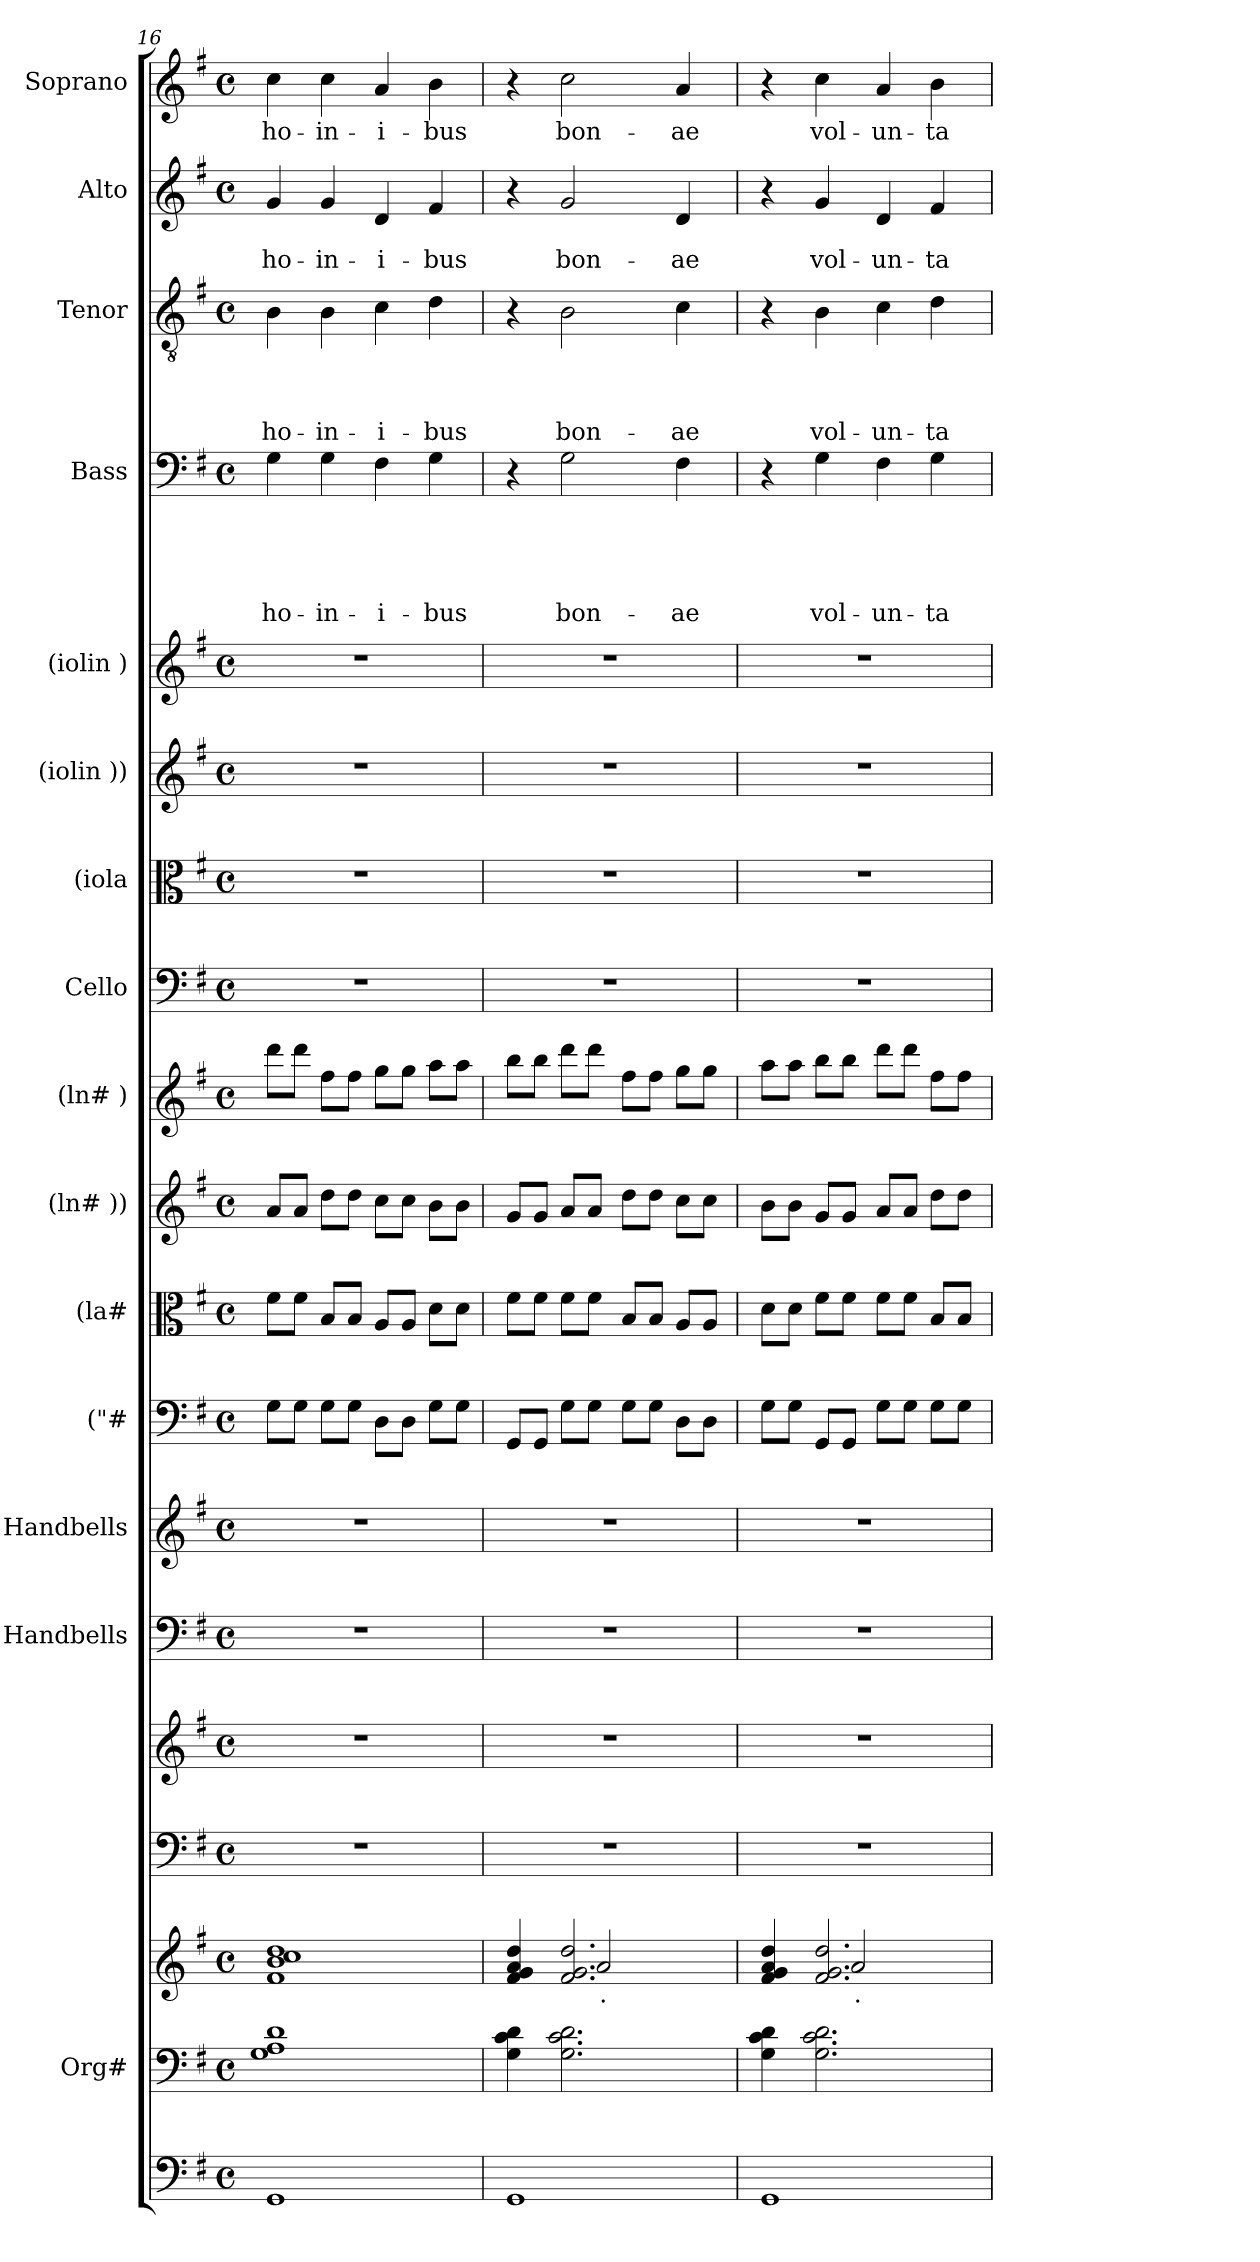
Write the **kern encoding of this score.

**kern	**kern	**kern	**kern	**kern	**kern	**kern	**kern	**kern	**kern	**kern	**kern	**kern	**kern	**kern	**kern	**text	**text	**text	**text	**text	**kern	**text	**text	**text	**text	**kern	**text	**text	**kern	**text
*part18	*part17	*part17	*part16	*part15	*part14	*part13	*part12	*part11	*part10	*part9	*part8	*part7	*part6	*part5	*part4	*part4	*part4	*part4	*part4	*part4	*part3	*part3	*part3	*part3	*part3	*part2	*part2	*part2	*part1	*part1
*staff19	*staff18	*staff17	*staff16	*staff15	*staff14	*staff13	*staff12	*staff11	*staff10	*staff9	*staff8	*staff7	*staff6	*staff5	*staff4	*staff4	*staff4	*staff4	*staff4	*staff4	*staff3	*staff3	*staff3	*staff3	*staff3	*staff2	*staff2	*staff2	*staff1	*staff1
*	*I"Org#	*	*	*	*I"Handbells	*I"Handbells	*I"("#	*I"(la#	*I"(ln# ))	*I"(ln# )	*I"Cello	*I"(iola	*I"(iolin ))	*I"(iolin )	*I"Bass	*	*	*	*	*	*I"Tenor	*	*	*	*	*I"Alto	*	*	*I"Soprano	*
*	*	*	*	*	*	*	*	*I'(la#	*I'(ln# ))	*I'(ln# )	*	*	*	*	*I'B	*	*	*	*	*	*I'T	*	*	*	*	*I'A	*	*	*I'S	*
*clefF4	*clefF4	*clefG2	*clefF4	*clefG2	*clefF4	*clefG2	*clefF4	*clefC3	*clefG2	*clefG2	*clefF4	*clefC3	*clefG2	*clefG2	*clefF4	*	*	*	*	*	*clefGv2	*	*	*	*	*clefG2	*	*	*clefG2	*
*k[f#]	*k[f#]	*k[f#]	*k[f#]	*k[f#]	*k[f#]	*k[f#]	*k[f#]	*k[f#]	*k[f#]	*k[f#]	*k[f#]	*k[f#]	*k[f#]	*k[f#]	*k[f#]	*	*	*	*	*	*k[f#]	*	*	*	*	*k[f#]	*	*	*k[f#]	*
*G:	*G:	*G:	*G:	*G:	*G:	*G:	*G:	*G:	*G:	*G:	*G:	*G:	*G:	*G:	*G:	*	*	*	*	*	*G:	*	*	*	*	*G:	*	*	*G:	*
*M4/4	*M4/4	*M4/4	*M4/4	*M4/4	*M4/4	*M4/4	*M4/4	*M4/4	*M4/4	*M4/4	*M4/4	*M4/4	*M4/4	*M4/4	*M4/4	*	*	*	*	*	*M4/4	*	*	*	*	*M4/4	*	*	*M4/4	*
*met(c)	*met(c)	*met(c)	*met(c)	*met(c)	*met(c)	*met(c)	*met(c)	*met(c)	*met(c)	*met(c)	*met(c)	*met(c)	*met(c)	*met(c)	*met(c)	*	*	*	*	*	*met(c)	*	*	*	*	*met(c)	*	*	*met(c)	*
=16	=16	=16	=16	=16	=16	=16	=16	=16	=16	=16	=16	=16	=16	=16	=16	=16	=16	=16	=16	=16	=16	=16	=16	=16	=16	=16	=16	=16	=16	=16
!	!	!	!	!	!	!	!	!	!	!	!	!	!	!	!	!	!	!	!	!LO:LY:b:rj	!	!	!	!	!LO:LY:b:rj	!	!	!LO:LY:b:rj	!	!LO:LY:b:rj
1GG	1G 1A 1d	1f# 1b 1cc 1dd	1r	1r	1r	1r	8G\L	8f#\L	8a/L	8ddd\L	1r	1r	1r	1r	4G\	.	.	.	.	ho-	4B\	.	.	.	ho-	4g/	.	ho-	4cc\	ho-
.	.	.	.	.	.	.	8G\J	8f#\J	8a/J	8ddd\J	.	.	.	.	.	.	.	.	.	.	.	.	.	.	.	.	.	.	.	.
!	!	!	!	!	!	!	!	!	!	!	!	!	!	!	!	!	!	!	!	!LO:LY:b	!	!	!	!	!LO:LY:b	!	!	!LO:LY:b	!	!LO:LY:b
.	.	.	.	.	.	.	8G\L	8B/L	8dd\L	8ff#\L	.	.	.	.	4G\	.	.	.	.	-in-	4B\	.	.	.	-in-	4g/	.	-in-	4cc\	-in-
.	.	.	.	.	.	.	8G\J	8B/J	8dd\J	8ff#\J	.	.	.	.	.	.	.	.	.	.	.	.	.	.	.	.	.	.	.	.
!	!	!	!	!	!	!	!	!	!	!	!	!	!	!	!	!	!	!	!	!LO:LY:b	!	!	!	!	!LO:LY:b	!	!	!LO:LY:b	!	!LO:LY:b
.	.	.	.	.	.	.	8D\L	8A/L	8cc\L	8gg\L	.	.	.	.	4F#\	.	.	.	.	-i-	4c\	.	.	.	-i-	4d/	.	-i-	4a/	-i-
.	.	.	.	.	.	.	8D\J	8A/J	8cc\J	8gg\J	.	.	.	.	.	.	.	.	.	.	.	.	.	.	.	.	.	.	.	.
!	!	!	!	!	!	!	!	!	!	!	!	!	!	!	!	!	!	!	!	!LO:LY:b	!	!	!	!	!LO:LY:b	!	!	!LO:LY:b	!	!LO:LY:b
.	.	.	.	.	.	.	8G\L	8d\L	8b\L	8aa\L	.	.	.	.	4G\	.	.	.	.	-bus	4d\	.	.	.	-bus	4f#/	.	-bus	4b\	-bus
.	.	.	.	.	.	.	8G\J	8d\J	8b\J	8aa\J	.	.	.	.	.	.	.	.	.	.	.	.	.	.	.	.	.	.	.	.
=17	=17	=17	=17	=17	=17	=17	=17	=17	=17	=17	=17	=17	=17	=17	=17	=17	=17	=17	=17	=17	=17	=17	=17	=17	=17	=17	=17	=17	=17	=17
*	*	*^	*	*	*	*	*	*	*	*	*	*	*	*	*	*	*	*	*	*	*	*	*	*	*	*	*	*	*	*
*	*	*	*^	*	*	*	*	*	*	*	*	*	*	*	*	*	*	*	*	*	*	*	*	*	*	*	*	*	*	*	*
1GG	4G\ 4c\ 4d\	4f#/ 4g/ 4a/ 4dd/	4ryy	4ryy	1r	1r	1r	1r	8GG/L	8f#\L	8g/L	8bb\L	1r	1r	1r	1r	4r	.	.	.	.	.	4r	.	.	.	.	4r	.	.	4r	.
.	.	.	.	.	.	.	.	.	8GG/J	8f#\J	8g/J	8bb\J	.	.	.	.	.	.	.	.	.	.	.	.	.	.	.	.	.	.	.	.
!	!	!	!	!	!	!	!	!	!	!	!	!	!	!	!	!	!	!	!	!	!	!LO:LY:b	!	!	!	!	!LO:LY:b	!	!	!LO:LY:b	!	!LO:LY:b
.	2.G\ 2.c\ 2.d\	2.f#/ 2.g/ 2.dd/	2a/	8ryy	.	.	.	.	8G\L	8f#\L	8a/L	8ddd\L	.	.	.	.	2G\	.	.	.	.	bon-	2B\	.	.	.	bon-	2g/	.	bon-	2cc\	bon-
.	.	.	.	32ryy	.	.	.	.	8G\J	8f#\J	8a/J	8ddd\J	.	.	.	.	.	.	.	.	.	.	.	.	.	.	.	.	.	.	.	.
!	!	!	!	!LO:TX:b:t=.	!	!	!	!	!	!	!	!	!	!	!	!	!	!	!	!	!	!	!	!	!	!	!	!	!	!	!	!
.	.	.	.	2ryy	.	.	.	.	.	.	.	.	.	.	.	.	.	.	.	.	.	.	.	.	.	.	.	.	.	.	.	.
.	.	.	.	.	.	.	.	.	8G\L	8B/L	8dd\L	8ff#\L	.	.	.	.	.	.	.	.	.	.	.	.	.	.	.	.	.	.	.	.
.	.	.	.	.	.	.	.	.	8G\J	8B/J	8dd\J	8ff#\J	.	.	.	.	.	.	.	.	.	.	.	.	.	.	.	.	.	.	.	.
!	!	!	!	!	!	!	!	!	!	!	!	!	!	!	!	!	!	!	!	!	!	!LO:LY:b	!	!	!	!	!LO:LY:b	!	!	!LO:LY:b	!	!LO:LY:b
.	.	.	4ryy	.	.	.	.	.	8D\L	8A/L	8cc\L	8gg\L	.	.	.	.	4F#\	.	.	.	.	-ae	4c\	.	.	.	-ae	4d/	.	-ae	4a/	-ae
.	.	.	.	.	.	.	.	.	8D\J	8A/J	8cc\J	8gg\J	.	.	.	.	.	.	.	.	.	.	.	.	.	.	.	.	.	.	.	.
.	.	.	.	16.ryy	.	.	.	.	.	.	.	.	.	.	.	.	.	.	.	.	.	.	.	.	.	.	.	.	.	.	.	.
=18	=18	=18	=18	=18	=18	=18	=18	=18	=18	=18	=18	=18	=18	=18	=18	=18	=18	=18	=18	=18	=18	=18	=18	=18	=18	=18	=18	=18	=18	=18	=18	=18
1GG	4G\ 4c\ 4d\	4f#/ 4g/ 4a/ 4dd/	4ryy	4ryy	1r	1r	1r	1r	8G\L	8d\L	8b\L	8aa\L	1r	1r	1r	1r	4r	.	.	.	.	.	4r	.	.	.	.	4r	.	.	4r	.
.	.	.	.	.	.	.	.	.	8G\J	8d\J	8b\J	8aa\J	.	.	.	.	.	.	.	.	.	.	.	.	.	.	.	.	.	.	.	.
!	!	!	!	!	!	!	!	!	!	!	!	!	!	!	!	!	!	!	!	!	!	!LO:LY:b	!	!	!	!	!LO:LY:b	!	!	!LO:LY:b	!	!LO:LY:b
.	2.G\ 2.c\ 2.d\	2.f#/ 2.g/ 2.dd/	2a/	8ryy	.	.	.	.	8GG/L	8f#\L	8g/L	8bb\L	.	.	.	.	4G\	.	.	.	.	vol-	4B\	.	.	.	vol-	4g/	.	vol-	4cc\	vol-
.	.	.	.	32ryy	.	.	.	.	8GG/J	8f#\J	8g/J	8bb\J	.	.	.	.	.	.	.	.	.	.	.	.	.	.	.	.	.	.	.	.
!	!	!	!	!LO:TX:b:t=.	!	!	!	!	!	!	!	!	!	!	!	!	!	!	!	!	!	!	!	!	!	!	!	!	!	!	!	!
.	.	.	.	2ryy	.	.	.	.	.	.	.	.	.	.	.	.	.	.	.	.	.	.	.	.	.	.	.	.	.	.	.	.
!	!	!	!	!	!	!	!	!	!	!	!	!	!	!	!	!	!	!	!	!	!	!LO:LY:b	!	!	!	!	!LO:LY:b	!	!	!LO:LY:b	!	!LO:LY:b
.	.	.	.	.	.	.	.	.	8G\L	8f#\L	8a/L	8ddd\L	.	.	.	.	4F#\	.	.	.	.	-un-	4c\	.	.	.	-un-	4d/	.	-un-	4a/	-un-
.	.	.	.	.	.	.	.	.	8G\J	8f#\J	8a/J	8ddd\J	.	.	.	.	.	.	.	.	.	.	.	.	.	.	.	.	.	.	.	.
!	!	!	!	!	!	!	!	!	!	!	!	!	!	!	!	!	!	!	!	!	!	!LO:LY:b	!	!	!	!	!LO:LY:b	!	!	!LO:LY:b	!	!LO:LY:b
.	.	.	4ryy	.	.	.	.	.	8G\L	8B/L	8dd\L	8ff#\L	.	.	.	.	4G\	.	.	.	.	-ta-	4d\	.	.	.	-ta-	4f#/	.	-ta-	4b\	-ta-
.	.	.	.	.	.	.	.	.	8G\J	8B/J	8dd\J	8ff#\J	.	.	.	.	.	.	.	.	.	.	.	.	.	.	.	.	.	.	.	.
.	.	.	.	16.ryy	.	.	.	.	.	.	.	.	.	.	.	.	.	.	.	.	.	.	.	.	.	.	.	.	.	.	.	.
*	*	*v	*v	*v	*	*	*	*	*	*	*	*	*	*	*	*	*	*	*	*	*	*	*	*	*	*	*	*	*	*	*	*
=	=	=	=	=	=	=	=	=	=	=	=	=	=	=	=	=	=	=	=	=	=	=	=	=	=	=	=	=	=	=
*-	*-	*-	*-	*-	*-	*-	*-	*-	*-	*-	*-	*-	*-	*-	*-	*-	*-	*-	*-	*-	*-	*-	*-	*-	*-	*-	*-	*-	*-	*-
